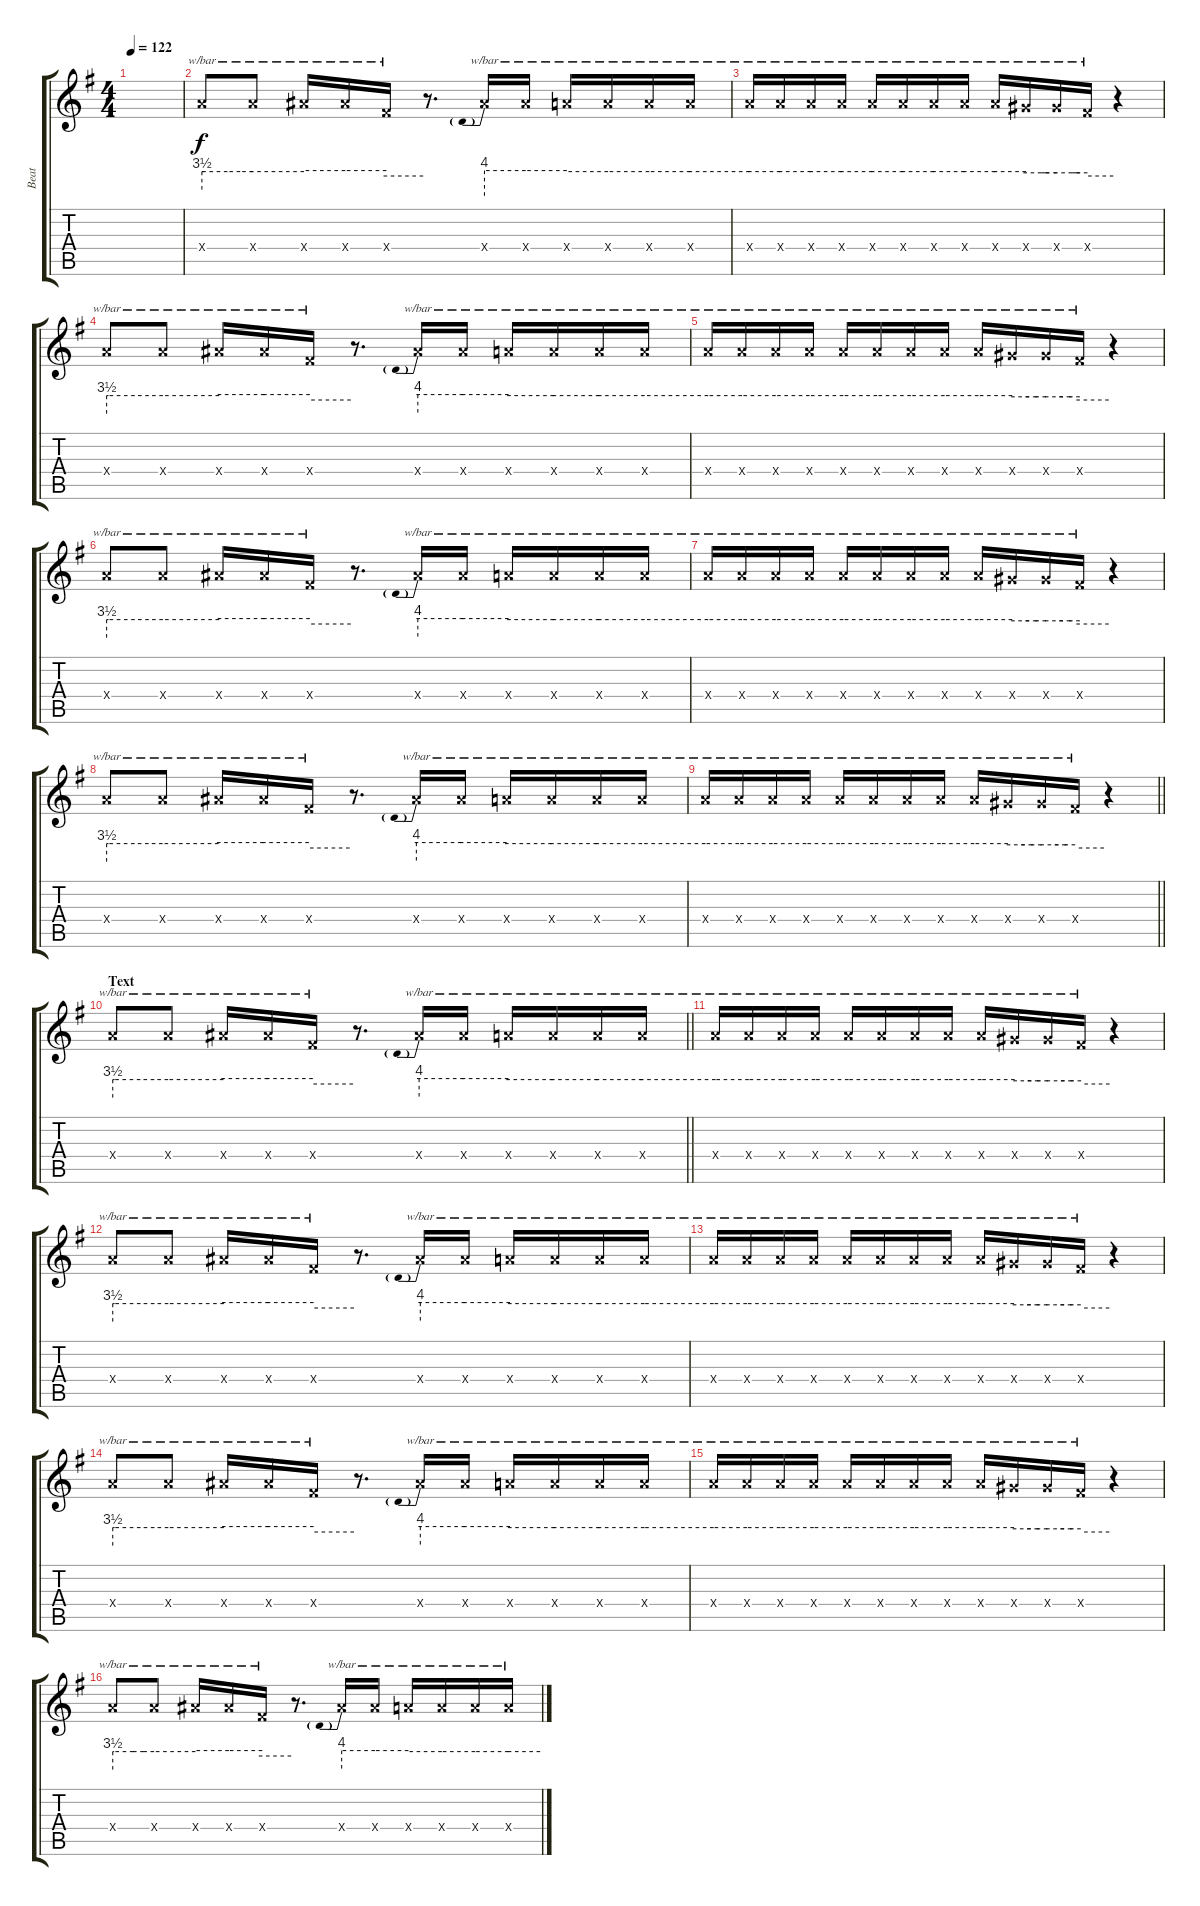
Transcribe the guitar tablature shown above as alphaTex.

\track ("Beat" "Beat") {instrument electricguitarclean}
\staff {score tabs}
\tuning (E4 B3 G3 D3 A2 E2) {hide}
\ts (4 4)
\tempo 122
\clef g2
\ks g
|
0.4{x}.8{tbe (custom default 0 14 2 14 30 14 45 14 60 14)} 0.4{x}.8{tbe (hold default 0 14 60 14)} 0.4{x}.16{tbe (hold default 0 16 60 16)} 0.4{x}.16{tbe (hold default 0 16 60 16)} 0.4{x}.16{tbe (hold default 0 8 60 8)} r.8{d} 0.4{x}.16{tbe (predive default 0 16 60 16)} 0.4{x}.16{tbe (hold default 0 16 60 16)} 0.4{x}.16{tbe (hold default 0 14 60 14)} 0.4{x}.16{tbe (hold default 0 14 60 14)} 0.4{x}.16{tbe (hold default 0 14 60 14)} 0.4{x}.16{tbe (hold default 0 14 60 14)} |
0.4{x}.16{tbe (hold default 0 14 60 14)} 0.4{x}.16{tbe (hold default 0 14 60 14)} 0.4{x}.16{tbe (hold default 0 14 60 14)} 0.4{x}.16{tbe (hold default 0 14 60 14)} 0.4{x}.16{tbe (hold default 0 14 60 14)} 0.4{x}.16{tbe (hold default 0 14 60 14)} 0.4{x}.16{tbe (hold default 0 14 60 14)} 0.4{x}.16{tbe (hold default 0 14 60 14)} 0.4{x}.16{tbe (hold default 0 14 60 14)} 0.4{x}.16{tbe (custom default 0 12 30 12 43 12 45 12 60 12)} 0.4{x}.16{tbe (custom default 0 12 30 12 43 12 45 12 60 12)} 0.4{x}.16{tbe (hold default 0 8 60 8)} r.4 |
0.4{x}.8{tbe (custom default 0 14 2 14 30 14 45 14 60 14)} 0.4{x}.8{tbe (hold default 0 14 60 14)} 0.4{x}.16{tbe (hold default 0 16 60 16)} 0.4{x}.16{tbe (hold default 0 16 60 16)} 0.4{x}.16{tbe (hold default 0 8 60 8)} r.8{d} 0.4{x}.16{tbe (predive default 0 16 60 16)} 0.4{x}.16{tbe (hold default 0 16 60 16)} 0.4{x}.16{tbe (hold default 0 14 60 14)} 0.4{x}.16{tbe (hold default 0 14 60 14)} 0.4{x}.16{tbe (hold default 0 14 60 14)} 0.4{x}.16{tbe (hold default 0 14 60 14)} |
0.4{x}.16{tbe (hold default 0 14 60 14)} 0.4{x}.16{tbe (hold default 0 14 60 14)} 0.4{x}.16{tbe (hold default 0 14 60 14)} 0.4{x}.16{tbe (hold default 0 14 60 14)} 0.4{x}.16{tbe (hold default 0 14 60 14)} 0.4{x}.16{tbe (hold default 0 14 60 14)} 0.4{x}.16{tbe (hold default 0 14 60 14)} 0.4{x}.16{tbe (hold default 0 14 60 14)} 0.4{x}.16{tbe (hold default 0 14 60 14)} 0.4{x}.16{tbe (custom default 0 12 30 12 43 12 45 12 60 12)} 0.4{x}.16{tbe (custom default 0 12 30 12 43 12 45 12 60 12)} 0.4{x}.16{tbe (hold default 0 8 60 8)} r.4 |
0.4{x}.8{tbe (custom default 0 14 2 14 30 14 45 14 60 14)} 0.4{x}.8{tbe (hold default 0 14 60 14)} 0.4{x}.16{tbe (hold default 0 16 60 16)} 0.4{x}.16{tbe (hold default 0 16 60 16)} 0.4{x}.16{tbe (hold default 0 8 60 8)} r.8{d} 0.4{x}.16{tbe (predive default 0 16 60 16)} 0.4{x}.16{tbe (hold default 0 16 60 16)} 0.4{x}.16{tbe (hold default 0 14 60 14)} 0.4{x}.16{tbe (hold default 0 14 60 14)} 0.4{x}.16{tbe (hold default 0 14 60 14)} 0.4{x}.16{tbe (hold default 0 14 60 14)} |
0.4{x}.16{tbe (hold default 0 14 60 14)} 0.4{x}.16{tbe (hold default 0 14 60 14)} 0.4{x}.16{tbe (hold default 0 14 60 14)} 0.4{x}.16{tbe (hold default 0 14 60 14)} 0.4{x}.16{tbe (hold default 0 14 60 14)} 0.4{x}.16{tbe (hold default 0 14 60 14)} 0.4{x}.16{tbe (hold default 0 14 60 14)} 0.4{x}.16{tbe (hold default 0 14 60 14)} 0.4{x}.16{tbe (hold default 0 14 60 14)} 0.4{x}.16{tbe (custom default 0 12 30 12 43 12 45 12 60 12)} 0.4{x}.16{tbe (custom default 0 12 30 12 43 12 45 12 60 12)} 0.4{x}.16{tbe (hold default 0 8 60 8)} r.4 |
0.4{x}.8{tbe (custom default 0 14 2 14 30 14 45 14 60 14)} 0.4{x}.8{tbe (hold default 0 14 60 14)} 0.4{x}.16{tbe (hold default 0 16 60 16)} 0.4{x}.16{tbe (hold default 0 16 60 16)} 0.4{x}.16{tbe (hold default 0 8 60 8)} r.8{d} 0.4{x}.16{tbe (predive default 0 16 60 16)} 0.4{x}.16{tbe (hold default 0 16 60 16)} 0.4{x}.16{tbe (hold default 0 14 60 14)} 0.4{x}.16{tbe (hold default 0 14 60 14)} 0.4{x}.16{tbe (hold default 0 14 60 14)} 0.4{x}.16{tbe (hold default 0 14 60 14)} |
\barLineRight lightlight
0.4{x}.16{tbe (hold default 0 14 60 14)} 0.4{x}.16{tbe (hold default 0 14 60 14)} 0.4{x}.16{tbe (hold default 0 14 60 14)} 0.4{x}.16{tbe (hold default 0 14 60 14)} 0.4{x}.16{tbe (hold default 0 14 60 14)} 0.4{x}.16{tbe (hold default 0 14 60 14)} 0.4{x}.16{tbe (hold default 0 14 60 14)} 0.4{x}.16{tbe (hold default 0 14 60 14)} 0.4{x}.16{tbe (hold default 0 14 60 14)} 0.4{x}.16{tbe (custom default 0 12 30 12 43 12 45 12 60 12)} 0.4{x}.16{tbe (custom default 0 12 30 12 43 12 45 12 60 12)} 0.4{x}.16{tbe (hold default 0 8 60 8)} r.4 |
\section ("" "Text")
\barLineRight lightlight
0.4{x}.8{tbe (custom default 0 14 2 14 30 14 45 14 60 14)} 0.4{x}.8{tbe (hold default 0 14 60 14)} 0.4{x}.16{tbe (hold default 0 16 60 16)} 0.4{x}.16{tbe (hold default 0 16 60 16)} 0.4{x}.16{tbe (hold default 0 8 60 8)} r.8{d} 0.4{x}.16{tbe (predive default 0 16 60 16)} 0.4{x}.16{tbe (hold default 0 16 60 16)} 0.4{x}.16{tbe (hold default 0 14 60 14)} 0.4{x}.16{tbe (hold default 0 14 60 14)} 0.4{x}.16{tbe (hold default 0 14 60 14)} 0.4{x}.16{tbe (hold default 0 14 60 14)} |
\section ("" "")
0.4{x}.16{tbe (hold default 0 14 60 14)} 0.4{x}.16{tbe (hold default 0 14 60 14)} 0.4{x}.16{tbe (hold default 0 14 60 14)} 0.4{x}.16{tbe (hold default 0 14 60 14)} 0.4{x}.16{tbe (hold default 0 14 60 14)} 0.4{x}.16{tbe (hold default 0 14 60 14)} 0.4{x}.16{tbe (hold default 0 14 60 14)} 0.4{x}.16{tbe (hold default 0 14 60 14)} 0.4{x}.16{tbe (hold default 0 14 60 14)} 0.4{x}.16{tbe (custom default 0 12 30 12 43 12 45 12 60 12)} 0.4{x}.16{tbe (custom default 0 12 30 12 43 12 45 12 60 12)} 0.4{x}.16{tbe (hold default 0 8 60 8)} r.4 |
0.4{x}.8{tbe (custom default 0 14 2 14 30 14 45 14 60 14)} 0.4{x}.8{tbe (hold default 0 14 60 14)} 0.4{x}.16{tbe (hold default 0 16 60 16)} 0.4{x}.16{tbe (hold default 0 16 60 16)} 0.4{x}.16{tbe (hold default 0 8 60 8)} r.8{d} 0.4{x}.16{tbe (predive default 0 16 60 16)} 0.4{x}.16{tbe (hold default 0 16 60 16)} 0.4{x}.16{tbe (hold default 0 14 60 14)} 0.4{x}.16{tbe (hold default 0 14 60 14)} 0.4{x}.16{tbe (hold default 0 14 60 14)} 0.4{x}.16{tbe (hold default 0 14 60 14)} |
0.4{x}.16{tbe (hold default 0 14 60 14)} 0.4{x}.16{tbe (hold default 0 14 60 14)} 0.4{x}.16{tbe (hold default 0 14 60 14)} 0.4{x}.16{tbe (hold default 0 14 60 14)} 0.4{x}.16{tbe (hold default 0 14 60 14)} 0.4{x}.16{tbe (hold default 0 14 60 14)} 0.4{x}.16{tbe (hold default 0 14 60 14)} 0.4{x}.16{tbe (hold default 0 14 60 14)} 0.4{x}.16{tbe (hold default 0 14 60 14)} 0.4{x}.16{tbe (custom default 0 12 30 12 43 12 45 12 60 12)} 0.4{x}.16{tbe (custom default 0 12 30 12 43 12 45 12 60 12)} 0.4{x}.16{tbe (hold default 0 8 60 8)} r.4 |
0.4{x}.8{tbe (custom default 0 14 2 14 30 14 45 14 60 14)} 0.4{x}.8{tbe (hold default 0 14 60 14)} 0.4{x}.16{tbe (hold default 0 16 60 16)} 0.4{x}.16{tbe (hold default 0 16 60 16)} 0.4{x}.16{tbe (hold default 0 8 60 8)} r.8{d} 0.4{x}.16{tbe (predive default 0 16 60 16)} 0.4{x}.16{tbe (hold default 0 16 60 16)} 0.4{x}.16{tbe (hold default 0 14 60 14)} 0.4{x}.16{tbe (hold default 0 14 60 14)} 0.4{x}.16{tbe (hold default 0 14 60 14)} 0.4{x}.16{tbe (hold default 0 14 60 14)} |
0.4{x}.16{tbe (hold default 0 14 60 14)} 0.4{x}.16{tbe (hold default 0 14 60 14)} 0.4{x}.16{tbe (hold default 0 14 60 14)} 0.4{x}.16{tbe (hold default 0 14 60 14)} 0.4{x}.16{tbe (hold default 0 14 60 14)} 0.4{x}.16{tbe (hold default 0 14 60 14)} 0.4{x}.16{tbe (hold default 0 14 60 14)} 0.4{x}.16{tbe (hold default 0 14 60 14)} 0.4{x}.16{tbe (hold default 0 14 60 14)} 0.4{x}.16{tbe (custom default 0 12 30 12 43 12 45 12 60 12)} 0.4{x}.16{tbe (custom default 0 12 30 12 43 12 45 12 60 12)} 0.4{x}.16{tbe (hold default 0 8 60 8)} r.4 |
0.4{x}.8{tbe (custom default 0 14 2 14 30 14 45 14 60 14)} 0.4{x}.8{tbe (hold default 0 14 60 14)} 0.4{x}.16{tbe (hold default 0 16 60 16)} 0.4{x}.16{tbe (hold default 0 16 60 16)} 0.4{x}.16{tbe (hold default 0 8 60 8)} r.8{d} 0.4{x}.16{tbe (predive default 0 16 60 16)} 0.4{x}.16{tbe (hold default 0 16 60 16)} 0.4{x}.16{tbe (hold default 0 14 60 14)} 0.4{x}.16{tbe (hold default 0 14 60 14)} 0.4{x}.16{tbe (hold default 0 14 60 14)} 0.4{x}.16{tbe (hold default 0 14 60 14)}
